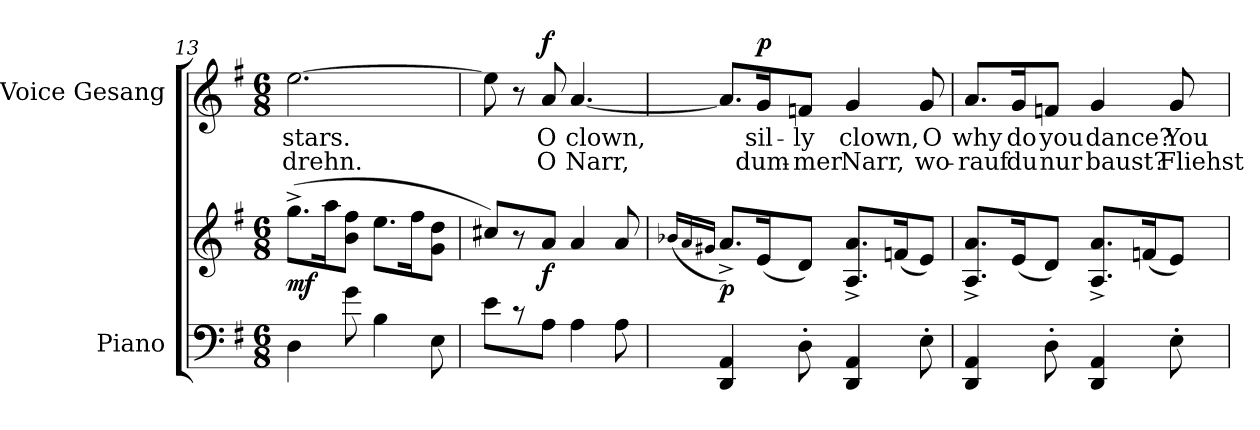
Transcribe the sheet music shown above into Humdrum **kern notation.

**kern	**kern	**dynam	**kern	**text	**text	**dynam
*part2	*part2	*part2	*part1	*part1	*part1	*part1
*staff3	*staff2	*staff2/3	*staff1	*staff1	*staff1	*staff1
*I"Piano	*	*	*I"Voice Gesang	*	*	*
*I'Pno	*	*	*	*	*	*
*clefF4	*clefG2	*	*clefG2	*	*	*
*k[f#]	*k[f#]	*	*k[f#]	*	*	*
*M6/8	*M6/8	*	*M6/8	*	*	*
=13	=13	=13	=13	=13	=13	=13
!	!	!LO:DY:b	!	!	!	!
4D\	(8.gg^\L	mf	[2.ee\	stars.	drehn.	.
.	16aa\K	.	.	.	.	.
8g\	8b\ 8ff#\J	.	.	.	.	.
4B\	8.ee\L	.	.	.	.	.
.	16ff#\K	.	.	.	.	.
8E\	8g\ 8dd\J	.	.	.	.	.
=14	=14	=14	=14	=14	=14	=14
8e\L	8cc#X/L)	.	8ee\]	.	.	.
8r	8r	.	8r	.	.	.
!	!	!LO:DY:b	!	!	!	!LO:DY:a
8A\J	8a/J	f	8a/	O	O	f
4A\	4a/	.	[4.a/	clown,	Narr,	.
8A\	8a/	.	.	.	.	.
=15	=15	=15	=15	=15	=15	=15
.	(16qb-X/LL	.	.	.	.	.
.	16qa/	.	.	.	.	.
.	16qg#X/JJ	.	.	.	.	.
!	!	!LO:DY:b	!	!	!	!
4DD/ 4AA/	8.a^/L)	p	8.a/L]	.	.	.
!	!	!	!	!	!	!LO:DY:a
.	(16e/K	.	16g/K	sil-	dum-	p
8D'\	8d/J)	.	8fn/J	-ly	-mer	.
4DD/ 4AA/	8.A/^ 8.a/^L	.	4g/	clown,	Narr,	.
.	(16fn/K	.	.	.	.	.
8E'\	8e/J)	.	8g/	O	wo-	.
=16	=16	=16	=16	=16	=16	=16
4DD/ 4AA/	8.A/^ 8.a/^L	.	8.a/L	why	-rauf	.
.	(16e/K	.	16g/K	do	du	.
8D'\	8d/J)	.	8fn/J	you	nur	.
4DD/ 4AA/	8.A/^ 8.a/^L	.	4g/	dance?	baust?	.
.	(16fn/K	.	.	.	.	.
8E'\	8e/J)	.	8g/	You	Fliehst	.
=	=	=	=	=	=	=
*-	*-	*-	*-	*-	*-	*-
